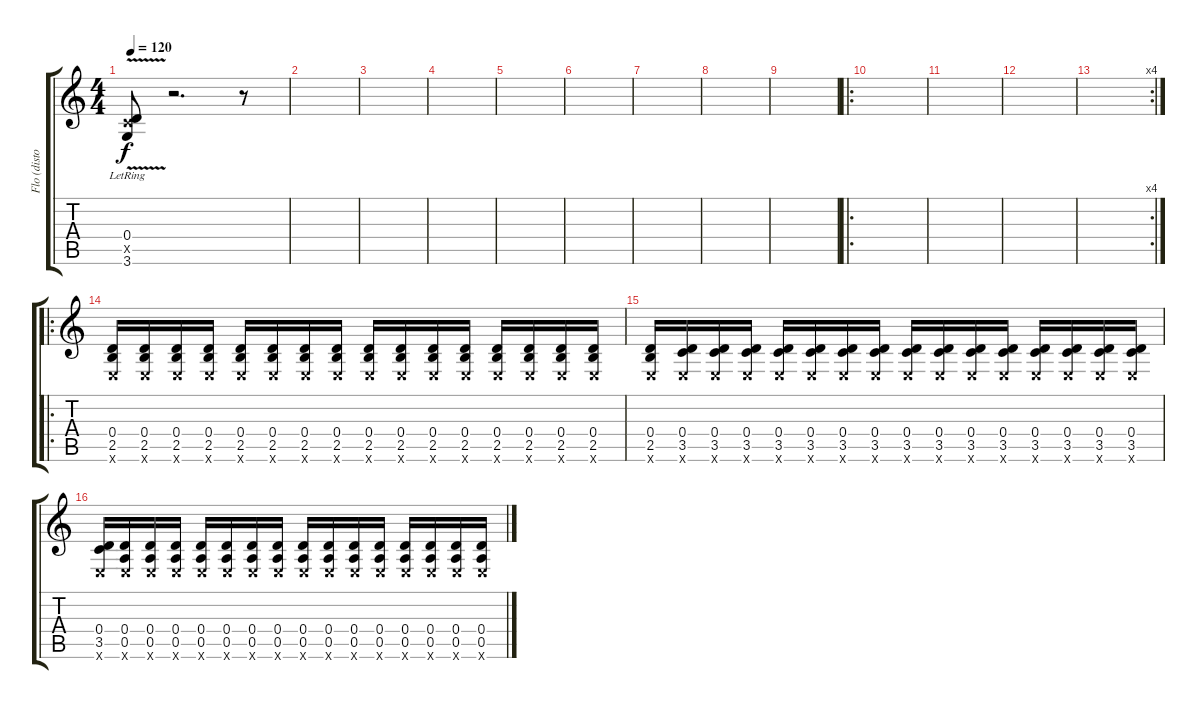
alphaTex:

\track ("Flo (distorted)" "Flo (disto") {instrument distortionguitar}
\staff {score tabs}
\tuning (E4 B3 G3 D3 A2 E2) {hide}
\ts (4 4)
\tempo 120
\clef g2
\ks c
(0.4{v lr} 3.5{x} 3.6{v}).8{dy f} r.2{d} r.8 |
|
|
|
|
|
|
|
|
\ro
|
|
|
\rc 4
|
\ro
(0.4 2.5 0.6{x}).16 (0.4 2.5 0.6{x}).16 (0.4 2.5 0.6{x}).16 (0.4 2.5 0.6{x}).16 (0.4 2.5 0.6{x}).16 (0.4 2.5 0.6{x}).16 (0.4 2.5 0.6{x}).16 (0.4 2.5 0.6{x}).16 (0.4 2.5 0.6{x}).16 (0.4 2.5 0.6{x}).16 (0.4 2.5 0.6{x}).16 (0.4 2.5 0.6{x}).16 (0.4 2.5 0.6{x}).16 (0.4 2.5 0.6{x}).16 (0.4 2.5 0.6{x}).16 (0.4 2.5 0.6{x}).16 |
(0.4 2.5 0.6{x}).16 (0.4 3.5 0.6{x}).16 (0.4 3.5 0.6{x}).16 (0.4 3.5 0.6{x}).16 (0.4 3.5 0.6{x}).16 (0.4 3.5 0.6{x}).16 (0.4 3.5 0.6{x}).16 (0.4 3.5 0.6{x}).16 (0.4 3.5 0.6{x}).16 (0.4 3.5 0.6{x}).16 (0.4 3.5 0.6{x}).16 (0.4 3.5 0.6{x}).16 (0.4 3.5 0.6{x}).16 (0.4 3.5 0.6{x}).16 (0.4 3.5 0.6{x}).16 (0.4 3.5 0.6{x}).16 |
(0.4 3.5 0.6{x}).16 (0.4 0.5 0.6{x}).16 (0.4 0.5 0.6{x}).16 (0.4 0.5 0.6{x}).16 (0.4 0.5 0.6{x}).16 (0.4 0.5 0.6{x}).16 (0.4 0.5 0.6{x}).16 (0.4 0.5 0.6{x}).16 (0.4 0.5 0.6{x}).16 (0.4 0.5 0.6{x}).16 (0.4 0.5 0.6{x}).16 (0.4 0.5 0.6{x}).16 (0.4 0.5 0.6{x}).16 (0.4 0.5 0.6{x}).16 (0.4 0.5 0.6{x}).16 (0.4 0.5 0.6{x}).16
